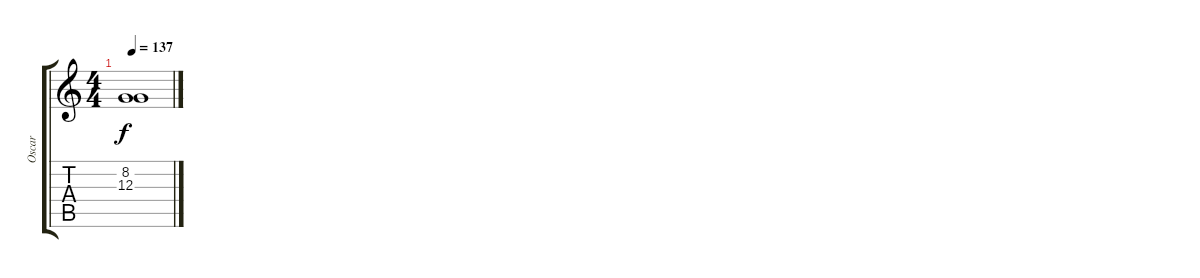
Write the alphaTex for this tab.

\track ("Oscar" "Oscar") {instrument stringensemble1}
\staff {score tabs}
\tuning (E4 B3 G3 D3 A2 E2) {hide}
\ts (4 4)
\tempo 137
\clef g2
\ks c
(8.2{t} 12.3{t}).1{dy f volume 4}
